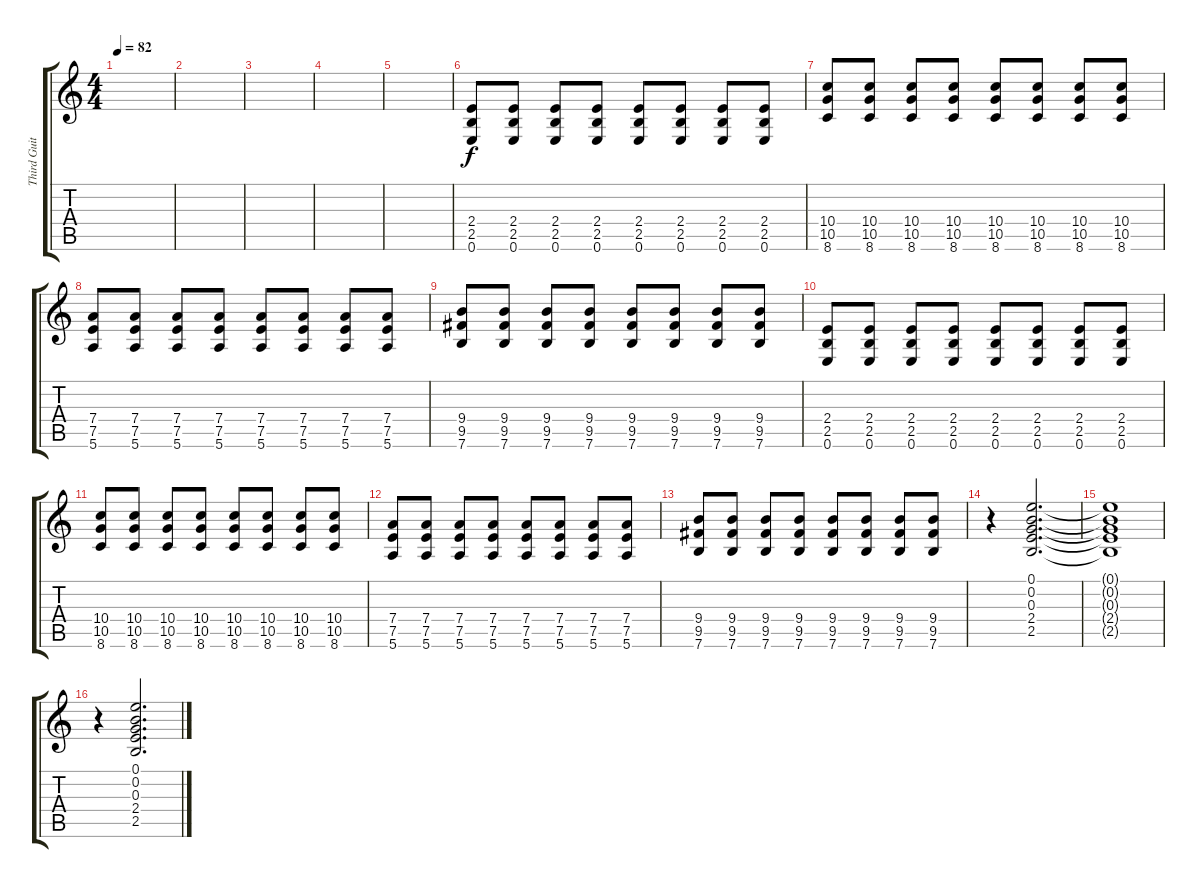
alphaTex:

\track ("Third Guitar" "Third Guit") {instrument electricguitarclean}
\staff {score tabs}
\tuning (E4 B3 G3 D3 A2 E2) {hide}
\ts (4 4)
\tempo 82
\clef g2
\ks c
|
|
|
|
|
(2.4 2.5 0.6).8 (2.4 2.5 0.6).8 (2.4 2.5 0.6).8 (2.4 2.5 0.6).8 (2.4 2.5 0.6).8 (2.4 2.5 0.6).8 (2.4 2.5 0.6).8 (2.4 2.5 0.6).8 |
(10.4 10.5 8.6).8 (10.4 10.5 8.6).8 (10.4 10.5 8.6).8 (10.4 10.5 8.6).8 (10.4 10.5 8.6).8 (10.4 10.5 8.6).8 (10.4 10.5 8.6).8 (10.4 10.5 8.6).8 |
(7.4 7.5 5.6).8 (7.4 7.5 5.6).8 (7.4 7.5 5.6).8 (7.4 7.5 5.6).8 (7.4 7.5 5.6).8 (7.4 7.5 5.6).8 (7.4 7.5 5.6).8 (7.4 7.5 5.6).8 |
(9.4 9.5 7.6).8 (9.4 9.5 7.6).8 (9.4 9.5 7.6).8 (9.4 9.5 7.6).8 (9.4 9.5 7.6).8 (9.4 9.5 7.6).8 (9.4 9.5 7.6).8 (9.4 9.5 7.6).8 |
(2.4 2.5 0.6).8 (2.4 2.5 0.6).8 (2.4 2.5 0.6).8 (2.4 2.5 0.6).8 (2.4 2.5 0.6).8 (2.4 2.5 0.6).8 (2.4 2.5 0.6).8 (2.4 2.5 0.6).8 |
(10.4 10.5 8.6).8 (10.4 10.5 8.6).8 (10.4 10.5 8.6).8 (10.4 10.5 8.6).8 (10.4 10.5 8.6).8 (10.4 10.5 8.6).8 (10.4 10.5 8.6).8 (10.4 10.5 8.6).8 |
(7.4 7.5 5.6).8 (7.4 7.5 5.6).8 (7.4 7.5 5.6).8 (7.4 7.5 5.6).8 (7.4 7.5 5.6).8 (7.4 7.5 5.6).8 (7.4 7.5 5.6).8 (7.4 7.5 5.6).8 |
(9.4 9.5 7.6).8 (9.4 9.5 7.6).8 (9.4 9.5 7.6).8 (9.4 9.5 7.6).8 (9.4 9.5 7.6).8 (9.4 9.5 7.6).8 (9.4 9.5 7.6).8 (9.4 9.5 7.6).8 |
r.4 (0.1 0.2 0.3 2.4 2.5).2{d} |
(0.1{t} 0.2{t} 0.3{t} 2.4{t} 2.5{t}).1 |
r.4 (0.1 0.2 0.3 2.4 2.5).2{d}
